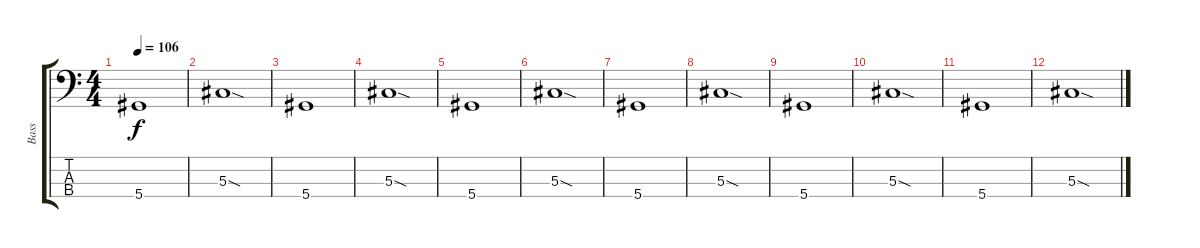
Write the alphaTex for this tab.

\track ("Bass" "Bass") {instrument electricbasspick}
\staff {score tabs}
\tuning (Gb2 Db2 Ab1 Eb1) {hide}
\ts (4 4)
\tempo 106
\clef f4
\ks c
5.4.1{dy f} |
5.3{sod}.1 |
5.4.1 |
5.3{sod}.1 |
5.4.1 |
5.3{sod}.1 |
5.4.1 |
5.3{sod}.1 |
5.4.1 |
5.3{sod}.1 |
5.4.1 |
5.3{sod}.1
